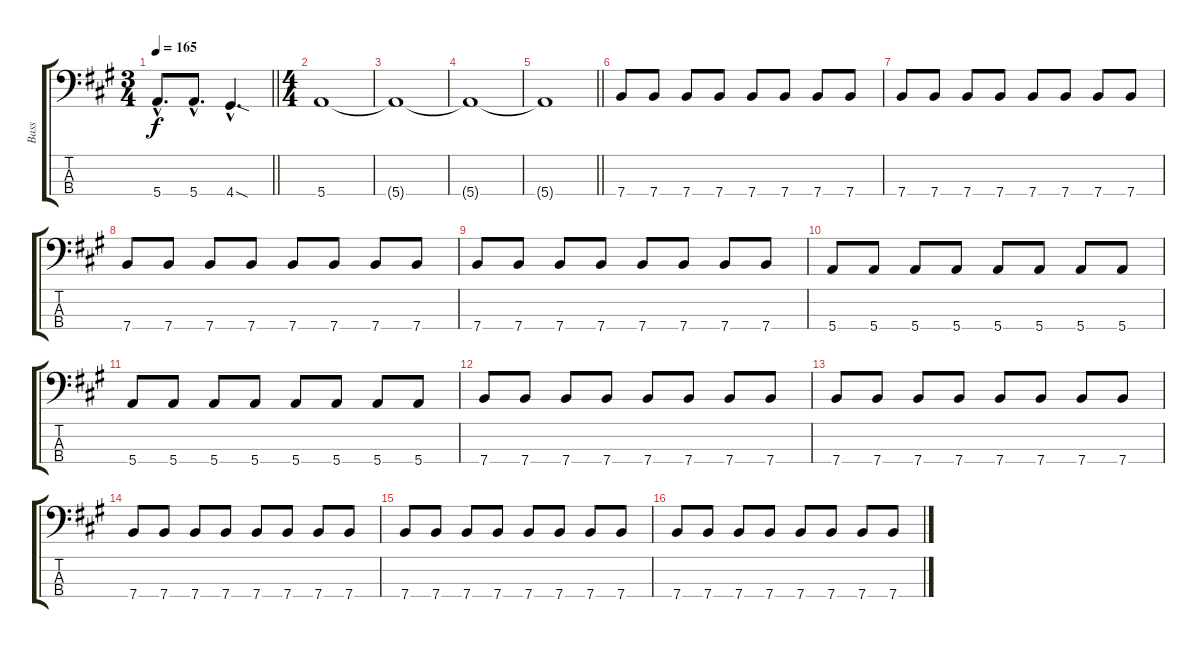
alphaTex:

\track ("Bass" "Bass") {instrument electricbasspick}
\staff {score tabs}
\tuning (G2 D2 A1 E1) {hide}
\ts (3 4)
\tempo 165
\clef f4
\barLineRight lightlight
\ks a
5.4{hac}.8{d dy f} 5.4{hac}.8{d} 4.4{sod hac}.4{d} |
\ts (4 4)
5.4.1 |
5.4{t}.1 |
5.4{t}.1 |
\barLineRight lightlight
5.4{t}.1 |
7.4.8 7.4.8 7.4.8 7.4.8 7.4.8 7.4.8 7.4.8 7.4.8 |
7.4.8 7.4.8 7.4.8 7.4.8 7.4.8 7.4.8 7.4.8 7.4.8 |
7.4.8 7.4.8 7.4.8 7.4.8 7.4.8 7.4.8 7.4.8 7.4.8 |
7.4.8 7.4.8 7.4.8 7.4.8 7.4.8 7.4.8 7.4.8 7.4.8 |
5.4.8 5.4.8 5.4.8 5.4.8 5.4.8 5.4.8 5.4.8 5.4.8 |
5.4.8 5.4.8 5.4.8 5.4.8 5.4.8 5.4.8 5.4.8 5.4.8 |
7.4.8 7.4.8 7.4.8 7.4.8 7.4.8 7.4.8 7.4.8 7.4.8 |
7.4.8 7.4.8 7.4.8 7.4.8 7.4.8 7.4.8 7.4.8 7.4.8 |
7.4.8 7.4.8 7.4.8 7.4.8 7.4.8 7.4.8 7.4.8 7.4.8 |
7.4.8 7.4.8 7.4.8 7.4.8 7.4.8 7.4.8 7.4.8 7.4.8 |
7.4.8 7.4.8 7.4.8 7.4.8 7.4.8 7.4.8 7.4.8 7.4.8
